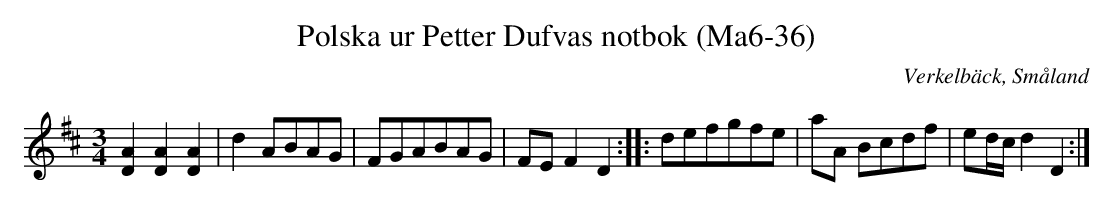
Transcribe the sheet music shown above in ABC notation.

X:1
T:Polska ur Petter Dufvas notbok (Ma6-36)
O:Verkelbäck, Småland
M:3/4
L:1/8
K:D
[AD]2 [AD]2[AD]2|d2 ABAG|FGABAG|FE F2D2:| |:defgfe|aA Bcdf|ed/c/ d2D2:|
